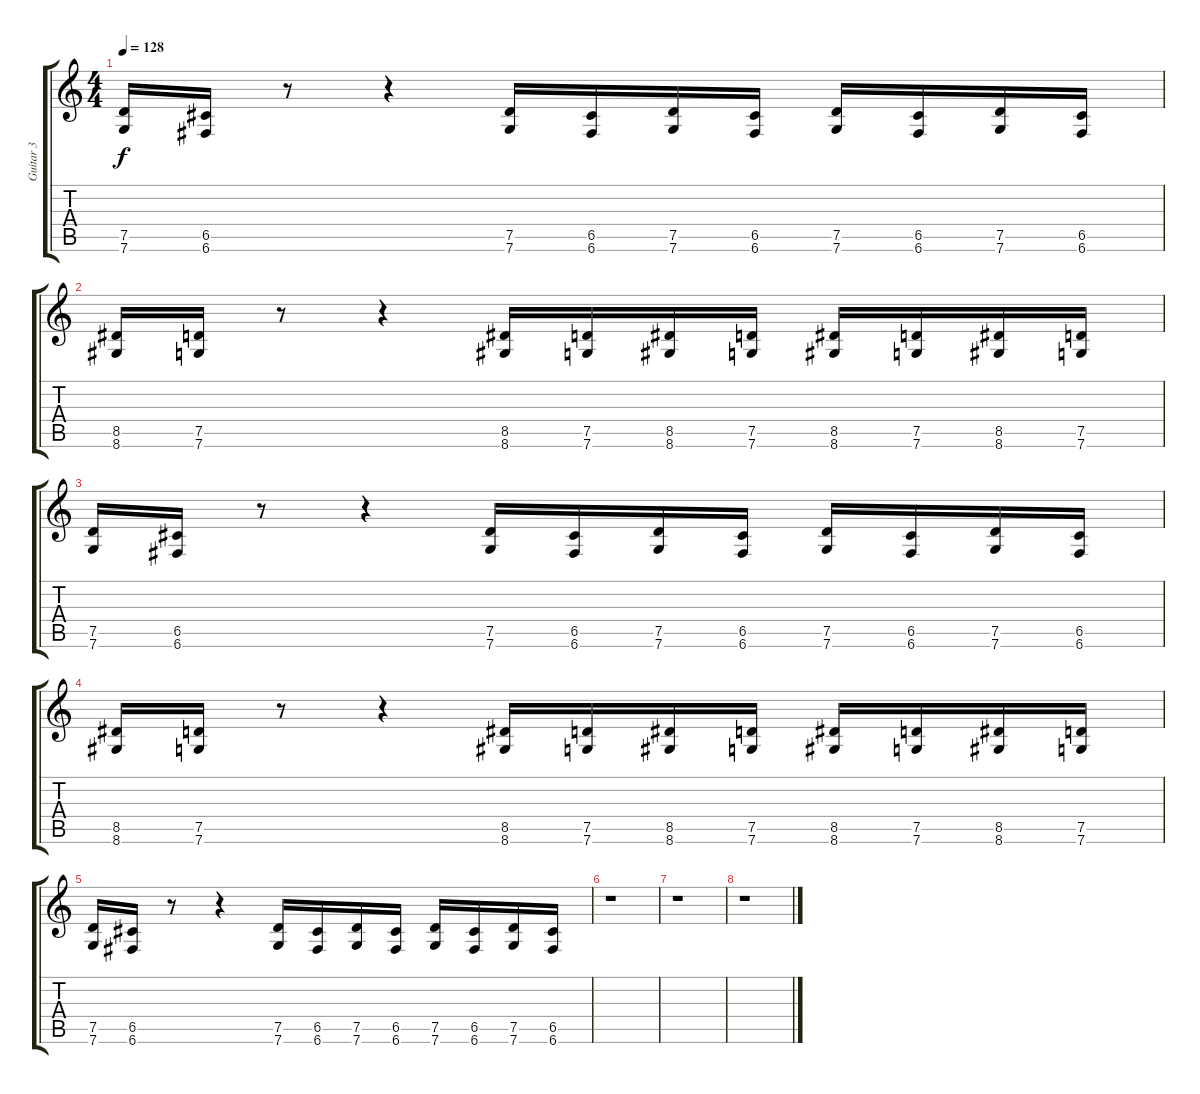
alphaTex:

\track ("Guitar 3" "Guitar 3") {instrument distortionguitar}
\staff {score tabs}
\tuning (D4 A3 F3 C3 G2 C2) {hide}
\ts (4 4)
\tempo 128
\clef g2
\ks c
(7.5 7.6).16{dy f} (6.5 6.6).16 r.8 r.4 (7.5 7.6).16 (6.5 6.6).16 (7.5 7.6).16 (6.5 6.6).16 (7.5 7.6).16 (6.5 6.6).16 (7.5 7.6).16 (6.5 6.6).16 |
(8.5 8.6).16 (7.5 7.6).16 r.8 r.4 (8.5 8.6).16 (7.5 7.6).16 (8.5 8.6).16 (7.5 7.6).16 (8.5 8.6).16 (7.5 7.6).16 (8.5 8.6).16 (7.5 7.6).16 |
(7.5 7.6).16 (6.5 6.6).16 r.8 r.4 (7.5 7.6).16 (6.5 6.6).16 (7.5 7.6).16 (6.5 6.6).16 (7.5 7.6).16 (6.5 6.6).16 (7.5 7.6).16 (6.5 6.6).16 |
(8.5 8.6).16 (7.5 7.6).16 r.8 r.4 (8.5 8.6).16 (7.5 7.6).16 (8.5 8.6).16 (7.5 7.6).16 (8.5 8.6).16 (7.5 7.6).16 (8.5 8.6).16 (7.5 7.6).16 |
(7.5 7.6).16 (6.5 6.6).16 r.8 r.4 (7.5 7.6).16 (6.5 6.6).16 (7.5 7.6).16 (6.5 6.6).16 (7.5 7.6).16 (6.5 6.6).16 (7.5 7.6).16 (6.5 6.6).16 |
r.1 |
r.1 |
r.1
